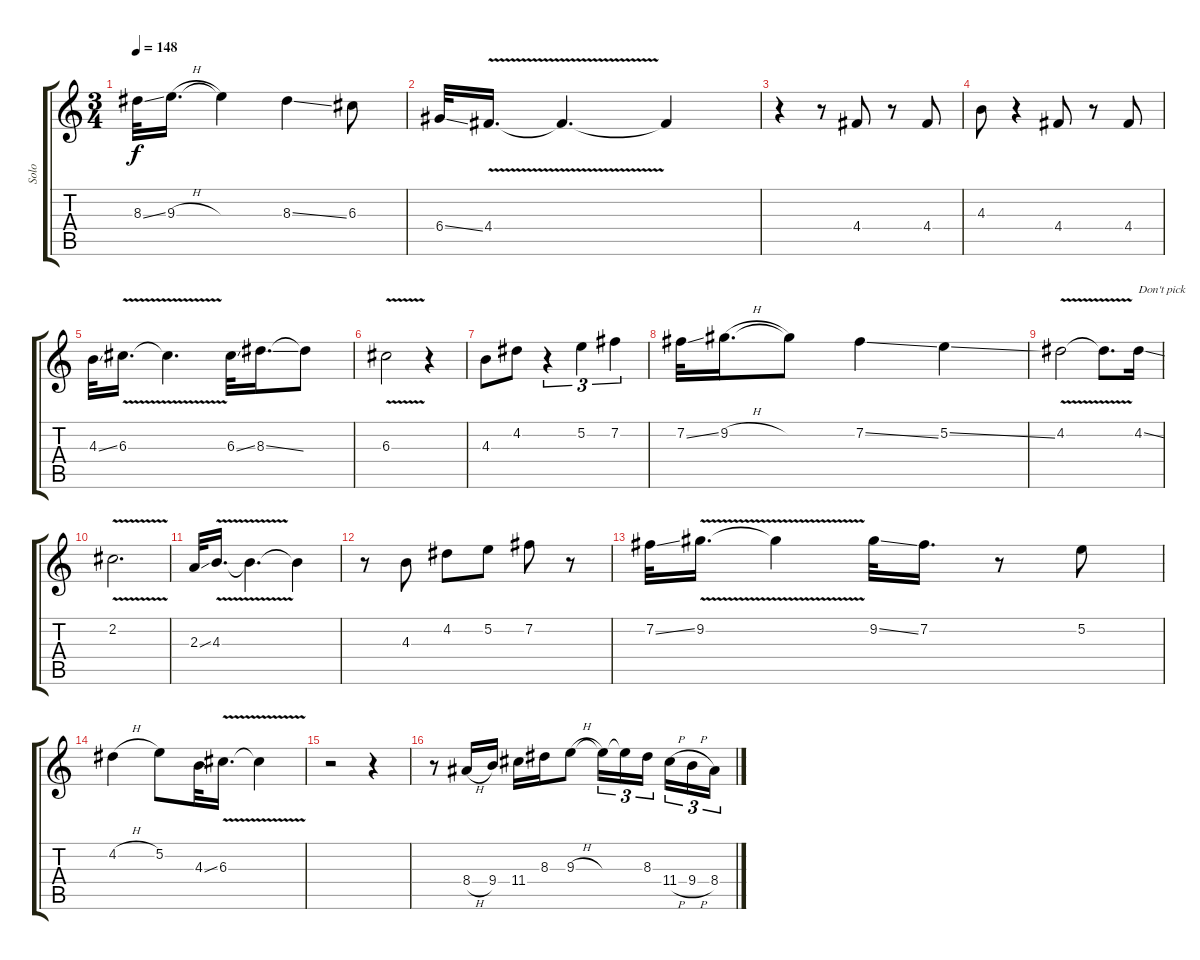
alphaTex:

\track ("Solo" "Solo") {instrument overdrivenguitar}
\staff {score tabs}
\tuning (E4 B3 G3 D3 A2 E2) {hide}
\ts (3 4)
\tempo 148
\clef g2
\ks c
8.3{ss}.32{dy f} 9.3{h}.16{d} 9.3{t}.4 8.3{ss}.4 6.3.8 |
6.4{ss}.32 4.4{v}.16{d} 4.4{t}.4{d} 4.4{t}.4 |
r.4 r.8 4.4.8 r.8 4.4.8 |
4.3.8 r.4 4.4.8 r.8 4.4.8 |
4.3{ss}.32 6.3{v}.16{d} 6.3{t}.4{d} 6.3{ss}.32 8.3{ss}.16{d} 8.3{t}.8 |
6.3{v}.2 r.4 |
4.3.8 4.2.8 r.4{tu (3 2)} 5.2.4{tu (3 2)} 7.2.4{tu (3 2)} |
7.2{ss}.32 9.2{h}.16{d} 9.2{t}.8 7.2{ss}.4 5.2{ss}.4 |
4.2{v}.2 4.2{t}.8{d} 4.2{ss}.16{txt "Don't pick"} |
2.2{v}.2{d} |
2.3{ss}.32 4.3{v}.16{d} 4.3{t}.4{d} 4.3{t}.4 |
r.8 4.3.8 4.2.8 5.2.8 7.2.8 r.8 |
7.2{ss}.32 9.2{v}.16{d} 9.2{t}.4 9.2{ss}.32 7.2.16{d} r.8 5.2.8 |
4.2{h}.4 5.2.8 4.3{ss}.32 6.3{v}.16{d} 6.3{t}.4 |
r.2 r.4 |
r.8 8.4{h}.16 9.4.16 11.4.16 8.3.16 9.3{h}.8 9.3{t}.16{tu (3 2)} 9.3{t}.16{tu (3 2)} 8.3.16{tu (3 2)} 11.4{h}.16{tu (3 2)} 9.4{h}.16{tu (3 2)} 8.4{ss}.16{tu (3 2)}
